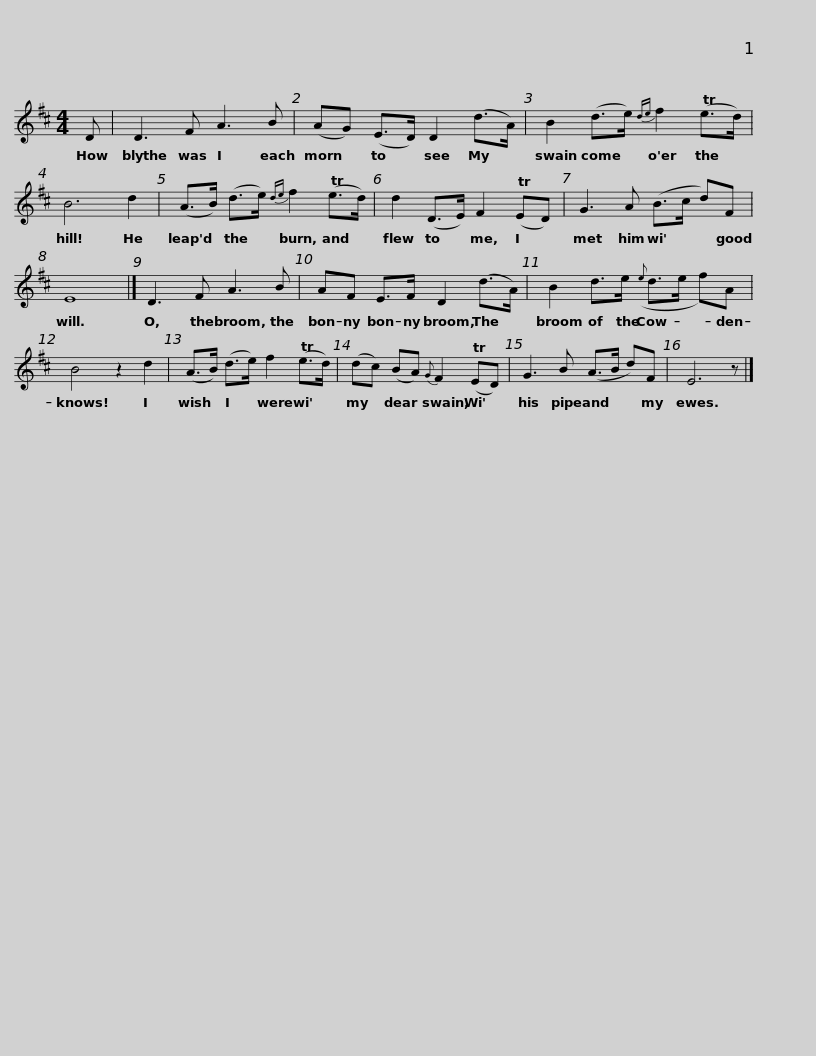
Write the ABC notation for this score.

X:1
L:1/8
M:4/4
I:linebreak $
K:D
V:1 treble
V:1
 D | D3 F A3 B | (AG) (E>D) D2 (d>A) | B2 (d>e){de} f2 (Te>d) | B6 d2 |$ %5
 (A>B) (d>e){de} f2 (Te>d) | d2 (D>E) F2 (TED) | G3 A (B>c d)F | E8 |] D3 F A3 B |$ %10
 AF E>F D2 (d>A) | B2 d>e({e} d>e f)A | B4 z2 d2 | (A>B) (d>e) f2 (Te>d) |$ (dc) (BA){G} F2 (TED) | %15
 G3 B (A>B d)F | E6 z |] %17
